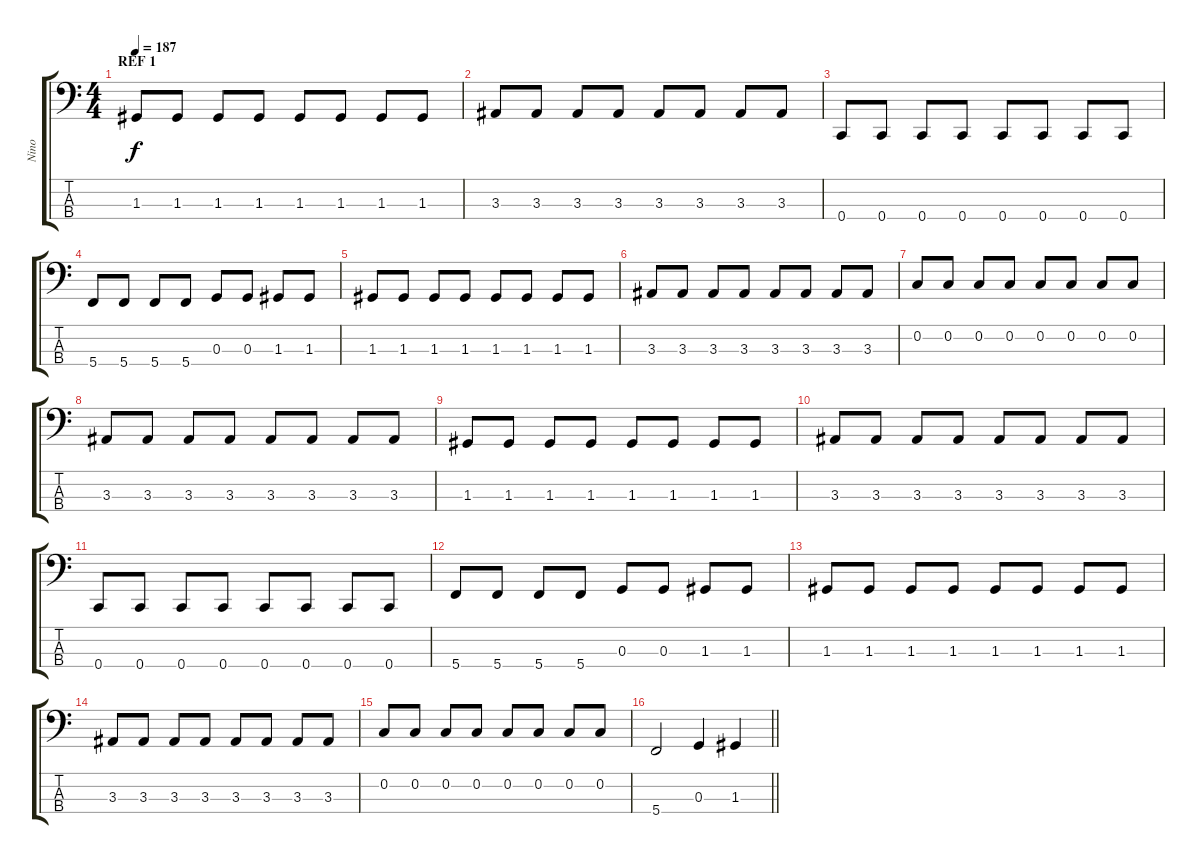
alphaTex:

\track ("Nino" "Nino") {instrument electricbassfinger}
\staff {score tabs}
\tuning (F2 C2 G1 C1) {hide}
\ts (4 4)
\section ("" "REF 1")
\tempo 187
\clef f4
\ks c
1.3.8{dy f} 1.3.8 1.3.8 1.3.8 1.3.8 1.3.8 1.3.8 1.3.8 |
3.3.8 3.3.8 3.3.8 3.3.8 3.3.8 3.3.8 3.3.8 3.3.8 |
0.4.8 0.4.8 0.4.8 0.4.8 0.4.8 0.4.8 0.4.8 0.4.8 |
5.4.8 5.4.8 5.4.8 5.4.8 0.3.8 0.3.8 1.3.8 1.3.8 |
1.3.8 1.3.8 1.3.8 1.3.8 1.3.8 1.3.8 1.3.8 1.3.8 |
3.3.8 3.3.8 3.3.8 3.3.8 3.3.8 3.3.8 3.3.8 3.3.8 |
0.2.8 0.2.8 0.2.8 0.2.8 0.2.8 0.2.8 0.2.8 0.2.8 |
3.3.8 3.3.8 3.3.8 3.3.8 3.3.8 3.3.8 3.3.8 3.3.8 |
1.3.8 1.3.8 1.3.8 1.3.8 1.3.8 1.3.8 1.3.8 1.3.8 |
3.3.8 3.3.8 3.3.8 3.3.8 3.3.8 3.3.8 3.3.8 3.3.8 |
0.4.8 0.4.8 0.4.8 0.4.8 0.4.8 0.4.8 0.4.8 0.4.8 |
5.4.8 5.4.8 5.4.8 5.4.8 0.3.8 0.3.8 1.3.8 1.3.8 |
1.3.8 1.3.8 1.3.8 1.3.8 1.3.8 1.3.8 1.3.8 1.3.8 |
3.3.8 3.3.8 3.3.8 3.3.8 3.3.8 3.3.8 3.3.8 3.3.8 |
0.2.8 0.2.8 0.2.8 0.2.8 0.2.8 0.2.8 0.2.8 0.2.8 |
\barLineRight lightlight
5.4.2 0.3.4 1.3.4
